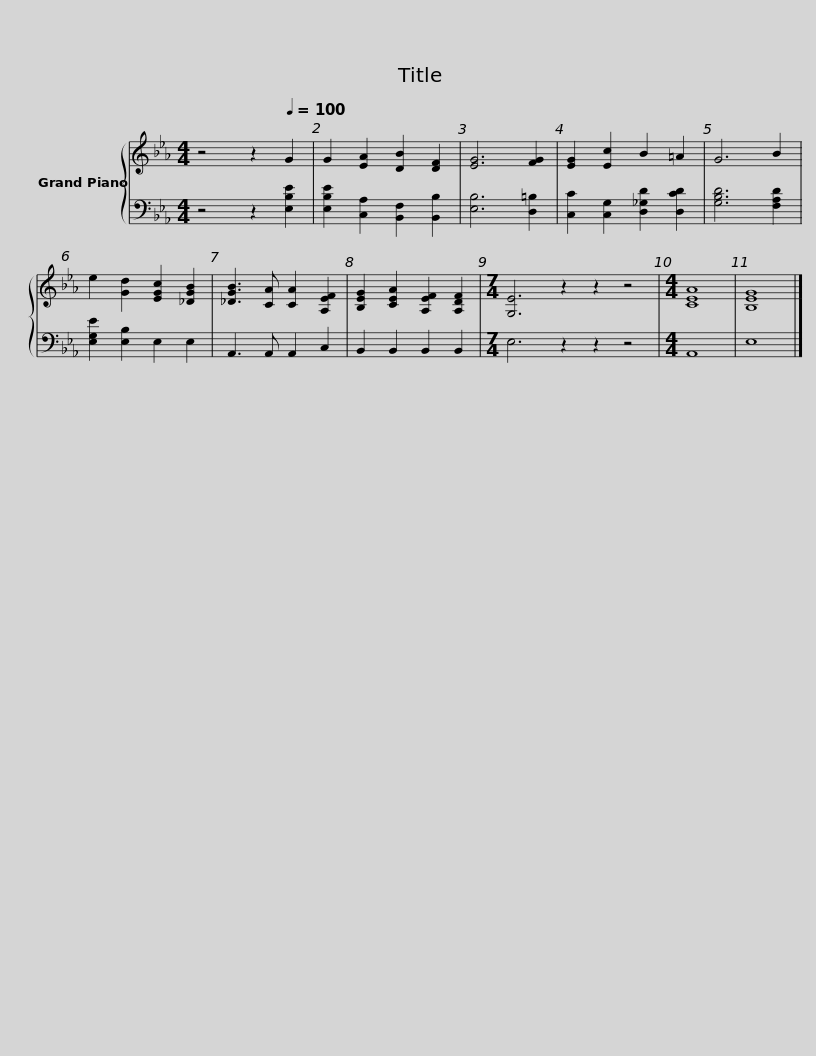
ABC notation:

X:1
%%score { 1 | 2 }
L:1/8
M:4/4
I:linebreak $
K:Eb
V:1 treble
V:2 bass
V:1
 z4 z2[Q:1/4=100] G2 | G2 [EA]2 [DB]2 [DF]2 | [EG]6 [FG]2 | [EG]2 [Ec]2 B2 =A2 | G6 B2 | %5
 e2 [Gd]2 [EGc]2 [_DGB]2 | [_DGB]3 [CA] [CA]2 [A,EF]2 | [B,EG]2 [CEA]2 [A,EF]2 [A,DF]2 |$[M:7/4] [G,E]6 z2 z2 z4 |[M:4/4] [CEA]8 | %10
 [B,EG]8 |] %11
V:2
 z4 z2 [E,B,E]2 | [E,B,E]2 [C,A,]2 [B,,F,]2 [B,,B,]2 | [E,B,]6 [D,=B,]2 | [C,C]2 [C,G,]2 [D,_G,D]2 [D,CD]2 | [G,B,D]6 [F,A,D]2 | %5
 [E,G,E]2 [E,B,]2 E,2 E,2 | A,,3 A,, A,,2 C,2 | B,,2 B,,2 B,,2 B,,2 |$[M:7/4] E,6 z2 z2 z4 |[M:4/4] A,,8 | %10
 E,8 |] %11
